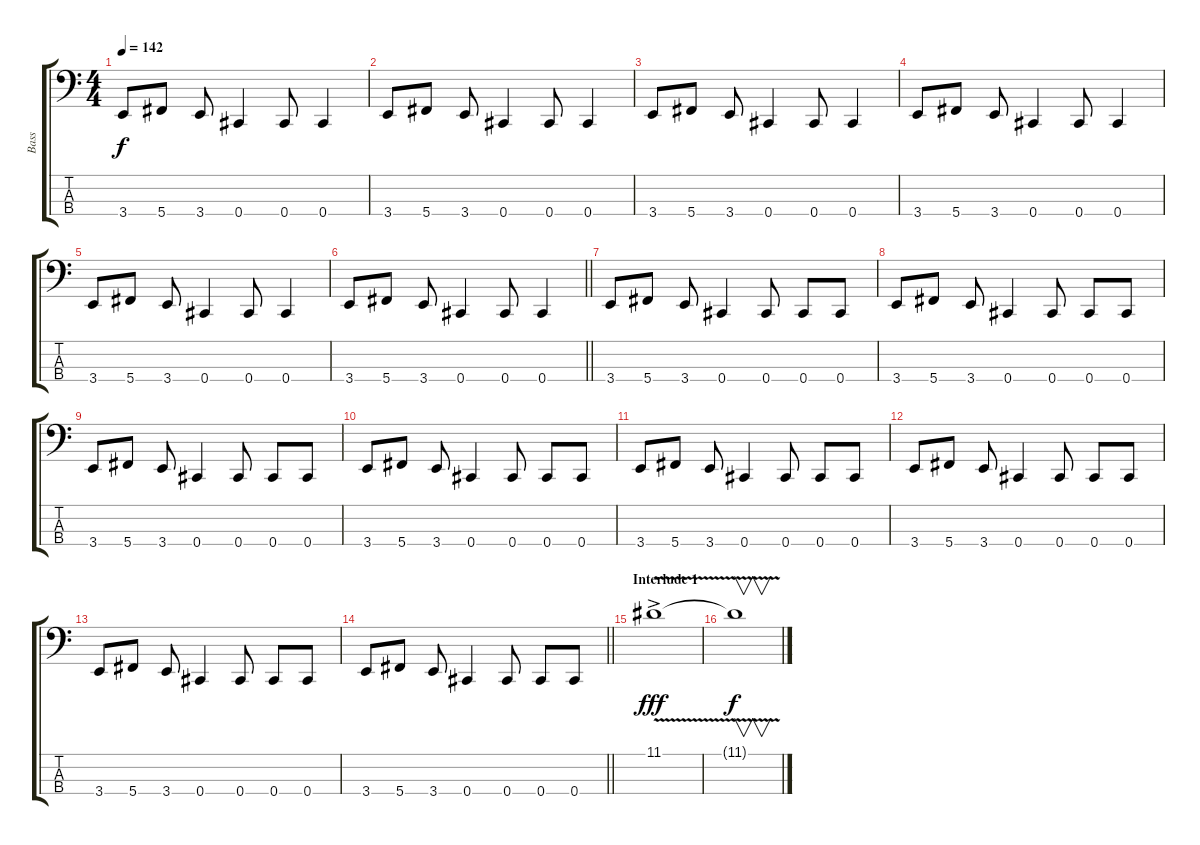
\track ("Bass" "Bass") {instrument electricbasspick}
\staff {score tabs}
\tuning (E2 B1 Gb1 Db1) {hide}
\ts (4 4)
\tempo 142
\clef f4
\ks c
3.4.8{dy f} 5.4.8 3.4.8 0.4.4 0.4.8 0.4.4 |
3.4.8 5.4.8 3.4.8 0.4.4 0.4.8 0.4.4 |
3.4.8 5.4.8 3.4.8 0.4.4 0.4.8 0.4.4 |
3.4.8 5.4.8 3.4.8 0.4.4 0.4.8 0.4.4 |
3.4.8 5.4.8 3.4.8 0.4.4 0.4.8 0.4.4 |
\barLineRight lightlight
3.4.8 5.4.8 3.4.8 0.4.4 0.4.8 0.4.4 |
\section ("" "")
3.4.8 5.4.8 3.4.8 0.4.4 0.4.8 0.4.8 0.4.8 |
3.4.8 5.4.8 3.4.8 0.4.4 0.4.8 0.4.8 0.4.8 |
3.4.8 5.4.8 3.4.8 0.4.4 0.4.8 0.4.8 0.4.8 |
3.4.8 5.4.8 3.4.8 0.4.4 0.4.8 0.4.8 0.4.8 |
3.4.8 5.4.8 3.4.8 0.4.4 0.4.8 0.4.8 0.4.8 |
3.4.8 5.4.8 3.4.8 0.4.4 0.4.8 0.4.8 0.4.8 |
3.4.8 5.4.8 3.4.8 0.4.4 0.4.8 0.4.8 0.4.8 |
\barLineRight lightlight
3.4.8 5.4.8 3.4.8 0.4.4 0.4.8 0.4.8 0.4.8 |
\section ("" "Interlude 1")
11.1{v ac}.1{dy fff} |
11.1{t}.1{v dy f}
